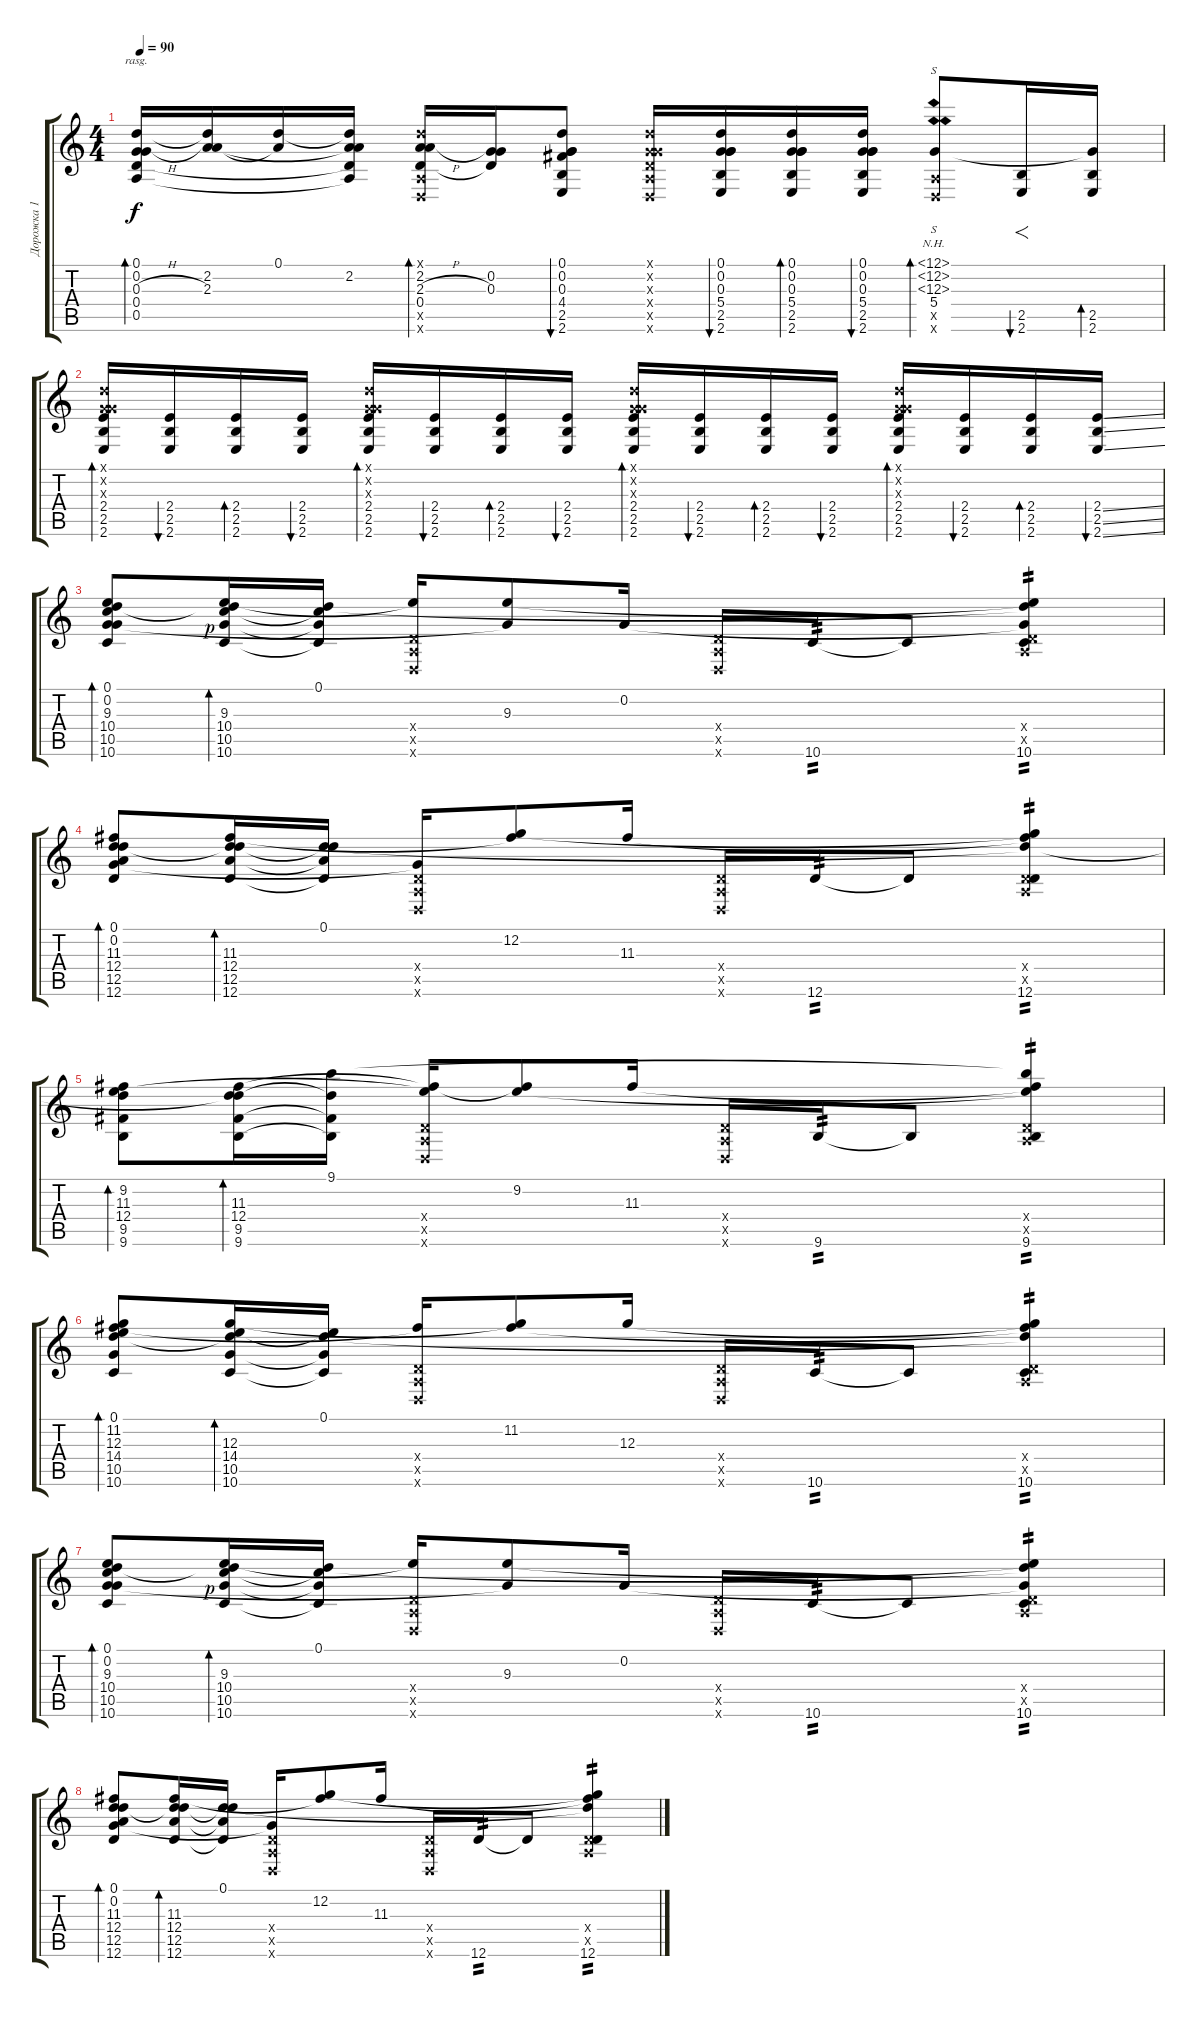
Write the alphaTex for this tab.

\track ("Дорожка 1" "Дорожка 1") {instrument acousticguitarsteel}
\staff {score tabs}
\tuning (D4 G3 G3 D3 A2 D2) {hide}
\ts (4 4)
\tempo 90
\clef g2
\ks c
(0.1 0.2{h} 0.3{h} 0.4 0.5).16{bd 480 rasg ii dy f} (0.1{t} 2.2 2.3).16 (0.1 2.2{t}).16 (0.1{t} 2.2 2.3{t} 0.4{t} 0.5{t}).16 (0.1{x} 2.2{h} 2.3{h} 0.4 0.5{x} 0.6{x}).16{bd 30} (0.2 0.3 0.4{t}).16 (0.1 0.2 0.3 4.4 2.5 2.6).8{bu 30} (0.1{x} 0.2{x} 0.3{x} 0.4{x} 0.5{x} 0.6{x}).16 (0.1 0.2 0.3 5.4 2.5 2.6).16{bu 30} (0.1 0.2 0.3 5.4 2.5 2.6).16{bd 30} (0.1 0.2 0.3 5.4 2.5 2.6).16{bu 30} (12.1{nh} 12.2{nh} 12.3{nh} 5.4 0.5{x} 0.6{x}).8{s bd 30} (2.5 2.6).16{f bu 60} (5.4{t} 2.5 2.6).16{bd 60} |
(0.1{x} 0.2{x} 0.3{x} 2.4 2.5 2.6).16{bd 60} (2.4 2.5 2.6).16{bu 60} (2.4 2.5 2.6).16{bd 60} (2.4 2.5 2.6).16{bu 60} (0.1{x} 0.2{x} 0.3{x} 2.4 2.5 2.6).16{bd 60} (2.4 2.5 2.6).16{bu 60} (2.4 2.5 2.6).16{bd 60} (2.4 2.5 2.6).16{bu 60} (0.1{x} 0.2{x} 0.3{x} 2.4 2.5 2.6).16{bd 60} (2.4 2.5 2.6).16{bu 60} (2.4 2.5 2.6).16{bd 60} (2.4 2.5 2.6).16{bu 60} (0.1{x} 0.2{x} 0.3{x} 2.4 2.5 2.6).16{bd 60} (2.4 2.5 2.6).16{bu 60} (2.4 2.5 2.6).16{bd 60} (2.4{ss} 2.5{ss} 2.6{ss}).16{bu 60} |
(0.1 0.2 9.3 10.4 10.5 10.6).8{bd 60} (0.1{t} 9.3 10.4 10.5{rf 1} 10.6).16{bd 60} (0.1 10.4{t} 10.5{t} 10.6{t}).16 (9.3{t} 0.4{x} 0.5{x} 0.6{x}).16 (0.2{t} 9.3).8 0.2.16 (0.4{x} 0.5{x} 0.6{x}).16 10.6.16{tp 2} 10.6{t}.8 (0.1{t} 0.2{t} 9.3{t} 0.4{x} 0.5{x} 10.6).4{tp 2} |
(0.1 0.2 11.3 12.4 12.5 12.6).8{bd 60} (0.1{t} 11.3 12.4 12.5 12.6).16{bd 60} (0.1 12.4{t} 12.5{t} 12.6{t}).16 (0.2{t} 0.4{x} 0.5{x} 0.6{x}).16 (12.2 11.3{t}).8 11.3.16 (0.4{x} 0.5{x} 0.6{x}).16 12.6.16{tp 2} 12.6{t}.8 (0.1{t} 12.2{t} 11.3{t} 0.4{x} 0.5{x} 12.6).4{tp 2} |
(9.2 11.3 12.4 9.5 9.6).8{bd 60} (0.1{t} 11.3 12.4 9.5 9.6).16{bd 60} (9.1 12.4{t} 9.5{t} 9.6{t}).16 (9.2{t} 11.3{t} 0.4{x} 0.5{x} 0.6{x}).16 (9.2 11.3{t}).8 11.3.16 (0.4{x} 0.5{x} 0.6{x}).16 9.6.16{tp 2} 9.6{t}.8 (9.1{t} 9.2{t} 11.3{t} 0.4{x} 0.5{x} 9.6).4{tp 2} |
(0.1 11.2 12.3 14.4 10.5 10.6).8{bd 60} (0.1{t} 12.3 14.4 10.5 10.6).16{bd 60} (0.1 14.4{t} 10.5{t} 10.6{t}).16 (11.2{t} 0.4{x} 0.5{x} 0.6{x}).16 (11.2 12.3{t}).8 12.3.16 (0.4{x} 0.5{x} 0.6{x}).16 10.6.16{tp 2} 10.6{t}.8 (0.1{t} 11.2{t} 12.3{t} 0.4{x} 0.5{x} 10.6).4{tp 2} |
(0.1 0.2 9.3 10.4 10.5 10.6).8{bd 60} (0.1{t} 9.3 10.4 10.5{rf 1} 10.6).16{bd 60} (0.1 10.4{t} 10.5{t} 10.6{t}).16 (9.3{t} 0.4{x} 0.5{x} 0.6{x}).16 (0.2{t} 9.3).8 0.2.16 (0.4{x} 0.5{x} 0.6{x}).16 10.6.16{tp 2} 10.6{t}.8 (0.1{t} 0.2{t} 9.3{t} 0.4{x} 0.5{x} 10.6).4{tp 2} |
(0.1 0.2 11.3 12.4 12.5 12.6).8{bd 60} (0.1{t} 11.3 12.4 12.5 12.6).16{bd 60} (0.1 12.4{t} 12.5{t} 12.6{t}).16 (0.2{t} 0.4{x} 0.5{x} 0.6{x}).16 (12.2 11.3{t}).8 11.3.16 (0.4{x} 0.5{x} 0.6{x}).16 12.6.16{tp 2} 12.6{t}.8 (0.1{t} 12.2{t} 11.3{t} 0.4{x} 0.5{x} 12.6).4{tp 2}
